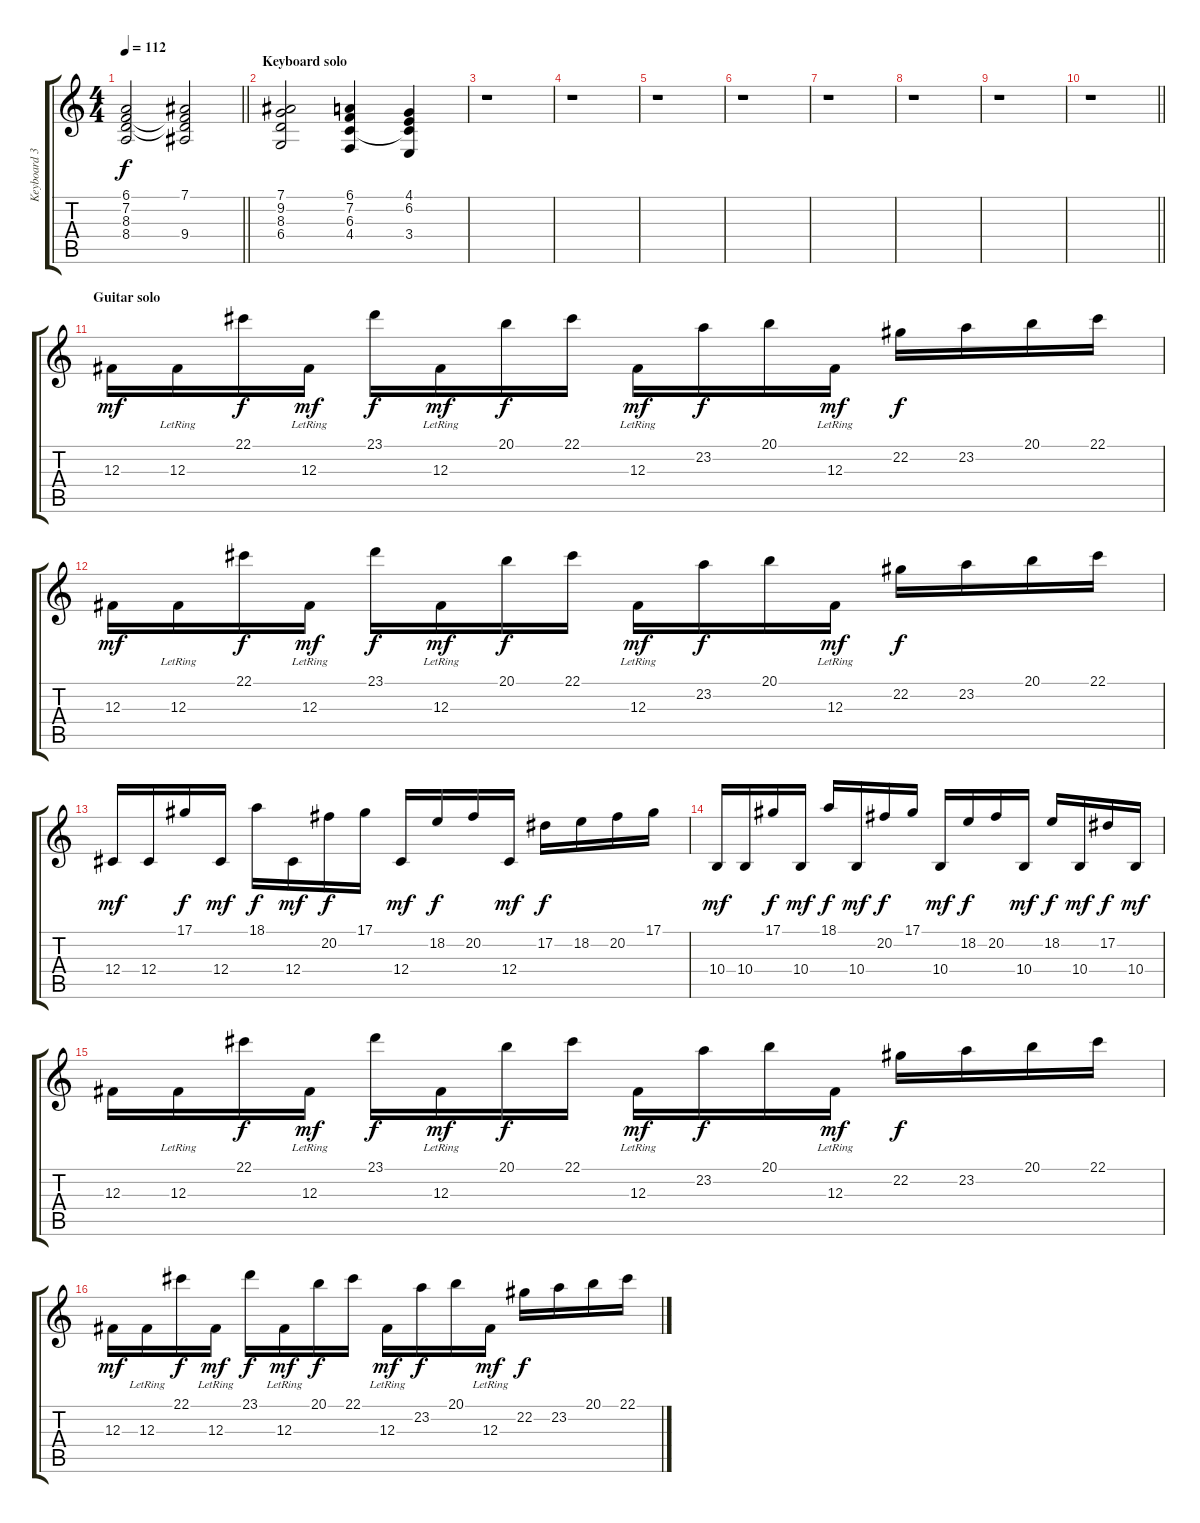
\track ("Keyboard 3" "Keyboard 3") {instrument musicbox}
\staff {score tabs}
\tuning (Eb4 Bb3 Gb3 Db3 Ab2 Eb2) {hide}
\ts (4 4)
\tempo 112
\clef g2
\barLineRight lightlight
\ks c
(6.1 7.2 8.3 8.4).2{dy f} (7.1 7.2{t} 8.3{t} 9.4).2 |
\section ("" "Keyboard solo")
(7.1 9.2 8.3 6.4).2 (6.1 7.2 6.3 4.4).4 (4.1 6.2 6.3{t} 3.4).4 |
r.1 |
r.1 |
r.1 |
r.1 |
r.1 |
r.1 |
r.1 |
\barLineRight lightlight
r.1 |
\section ("" "Guitar solo")
12.3.16{dy mf instrument musicbox} 12.3{lr}.16 22.1.16{dy f} 12.3{lr}.16{dy mf} 23.1.16{dy f} 12.3{lr}.16{dy mf} 20.1.16{dy f} 22.1.16 12.3{lr}.16{dy mf} 23.2.16{dy f} 20.1.16 12.3{lr}.16{dy mf} 22.2.16{dy f} 23.2.16 20.1.16 22.1.16 |
12.3.16{dy mf} 12.3{lr}.16 22.1.16{dy f} 12.3{lr}.16{dy mf} 23.1.16{dy f} 12.3{lr}.16{dy mf} 20.1.16{dy f} 22.1.16 12.3{lr}.16{dy mf} 23.2.16{dy f} 20.1.16 12.3{lr}.16{dy mf} 22.2.16{dy f} 23.2.16 20.1.16 22.1.16 |
12.4.16{dy mf} 12.4.16 17.1.16{dy f} 12.4.16{dy mf} 18.1.16{dy f} 12.4.16{dy mf} 20.2.16{dy f} 17.1.16 12.4.16{dy mf} 18.2.16{dy f} 20.2.16 12.4.16{dy mf} 17.2.16{dy f} 18.2.16 20.2.16 17.1.16 |
10.4.16{dy mf} 10.4.16 17.1.16{dy f} 10.4.16{dy mf} 18.1.16{dy f} 10.4.16{dy mf} 20.2.16{dy f} 17.1.16 10.4.16{dy mf} 18.2.16{dy f} 20.2.16 10.4.16{dy mf} 18.2.16{dy f} 10.4.16{dy mf} 17.2.16{dy f} 10.4.16{dy mf} |
12.3.16 12.3{lr}.16 22.1.16{dy f} 12.3{lr}.16{dy mf} 23.1.16{dy f} 12.3{lr}.16{dy mf} 20.1.16{dy f} 22.1.16 12.3{lr}.16{dy mf} 23.2.16{dy f} 20.1.16 12.3{lr}.16{dy mf} 22.2.16{dy f} 23.2.16 20.1.16 22.1.16 |
12.3.16{dy mf} 12.3{lr}.16 22.1.16{dy f} 12.3{lr}.16{dy mf} 23.1.16{dy f} 12.3{lr}.16{dy mf} 20.1.16{dy f} 22.1.16 12.3{lr}.16{dy mf} 23.2.16{dy f} 20.1.16 12.3{lr}.16{dy mf} 22.2.16{dy f} 23.2.16 20.1.16 22.1.16
